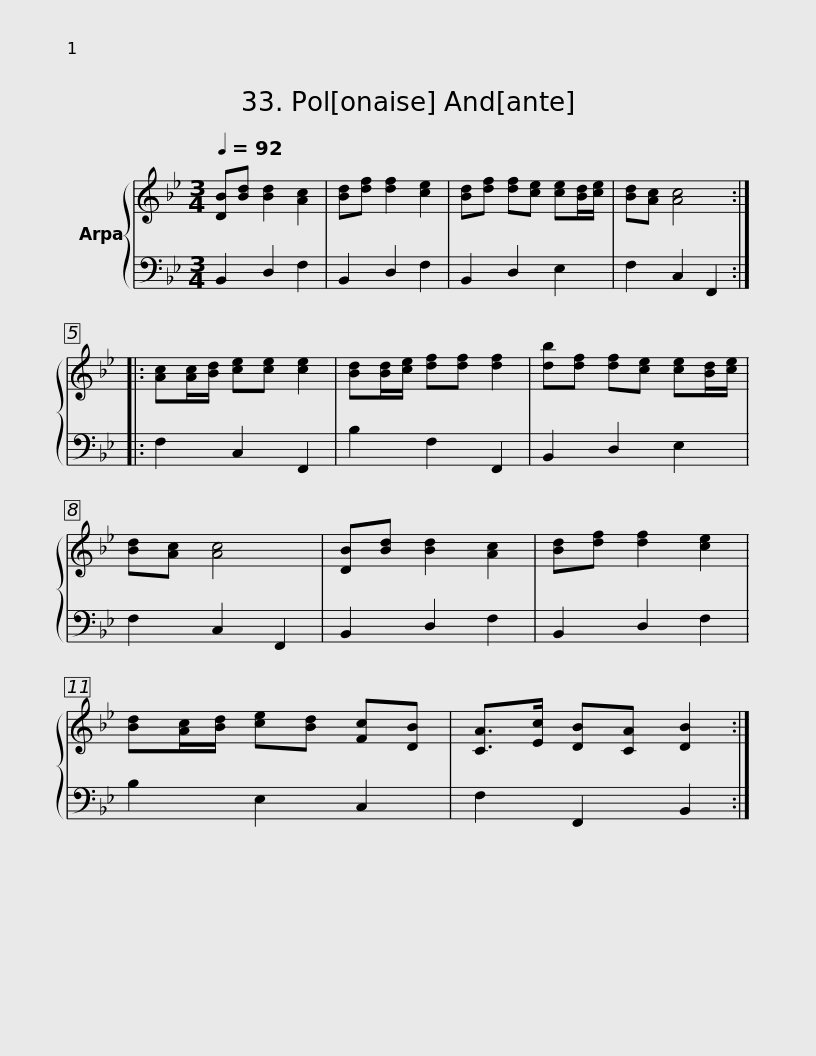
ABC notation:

X:1
%%score { 1 | 2 }
L:1/8
Q:1/4=92
M:3/4
I:linebreak $
K:Bb
V:1 treble
V:2 bass
V:1
 [DB][Bd] [Bd]2 [Ac]2 | [Bd][df] [df]2 [ce]2 | [Bd][df] [df][ce] [ce][Bd]/[ce]/ | [Bd][Ac] [Ac]4 :: [Ac][Ac]/[Bd]/ [ce][ce] [ce]2 | %5
 [Bd][Bd]/[ce]/ [df][df] [df]2 | [db][df] [df][ce] [ce][Bd]/[ce]/ |$ [Bd][Ac] [Ac]4 | [DB][Bd] [Bd]2 [Ac]2 | [Bd][df] [df]2 [ce]2 | %10
 [Bd][Ac]/[Bd]/ [ce][Bd] [Fc][DB] | [CA]>[Ec] [DB][CA] [DB]2 :| %12
V:2
 B,,2 D,2 F,2 | B,,2 D,2 F,2 | B,,2 D,2 E,2 | F,2 C,2 F,,2 :: F,2 C,2 F,,2 | %5
 B,2 F,2 F,,2 | B,,2 D,2 E,2 |$ F,2 C,2 F,,2 | B,,2 D,2 F,2 | B,,2 D,2 F,2 | %10
 B,2 E,2 C,2 | F,2 F,,2 B,,2 :| %12
